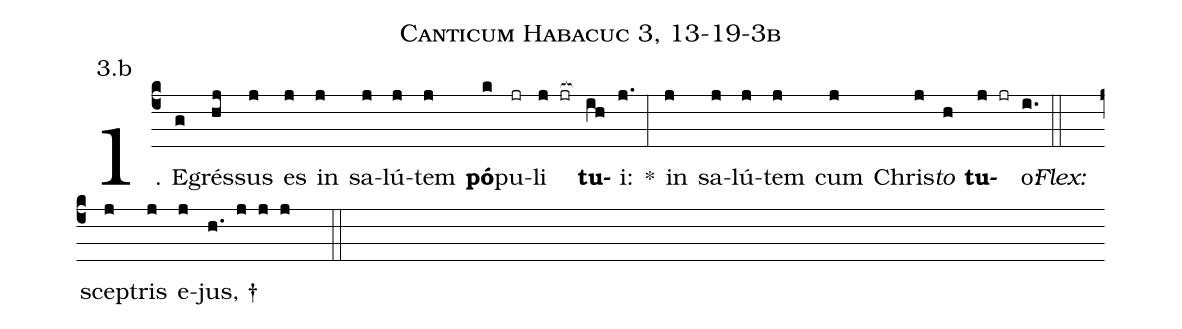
name: Canticum Habacuc 3, 13-19-3b;
annotation: 3.b;
%%
(c4)1. E(g)grés(hj)sus(j) es(j) in(j) sa(j)lú(j)tem(j) <b>pó</b>(k)pu(jr)li(j jr[ocb:1{]) <b>tu</b>(ih[ocb:0}])i:(j.) *(:) in(j) sa(j)lú(j)tem(j) cum(j) Chris(j)<i>to</i>(h) <b>tu</b>(j jr)o:(i.) (::)
<i>Flex:</i>()  scep(j)tris(j) e(j)jus, †(h. j j j  ::)
